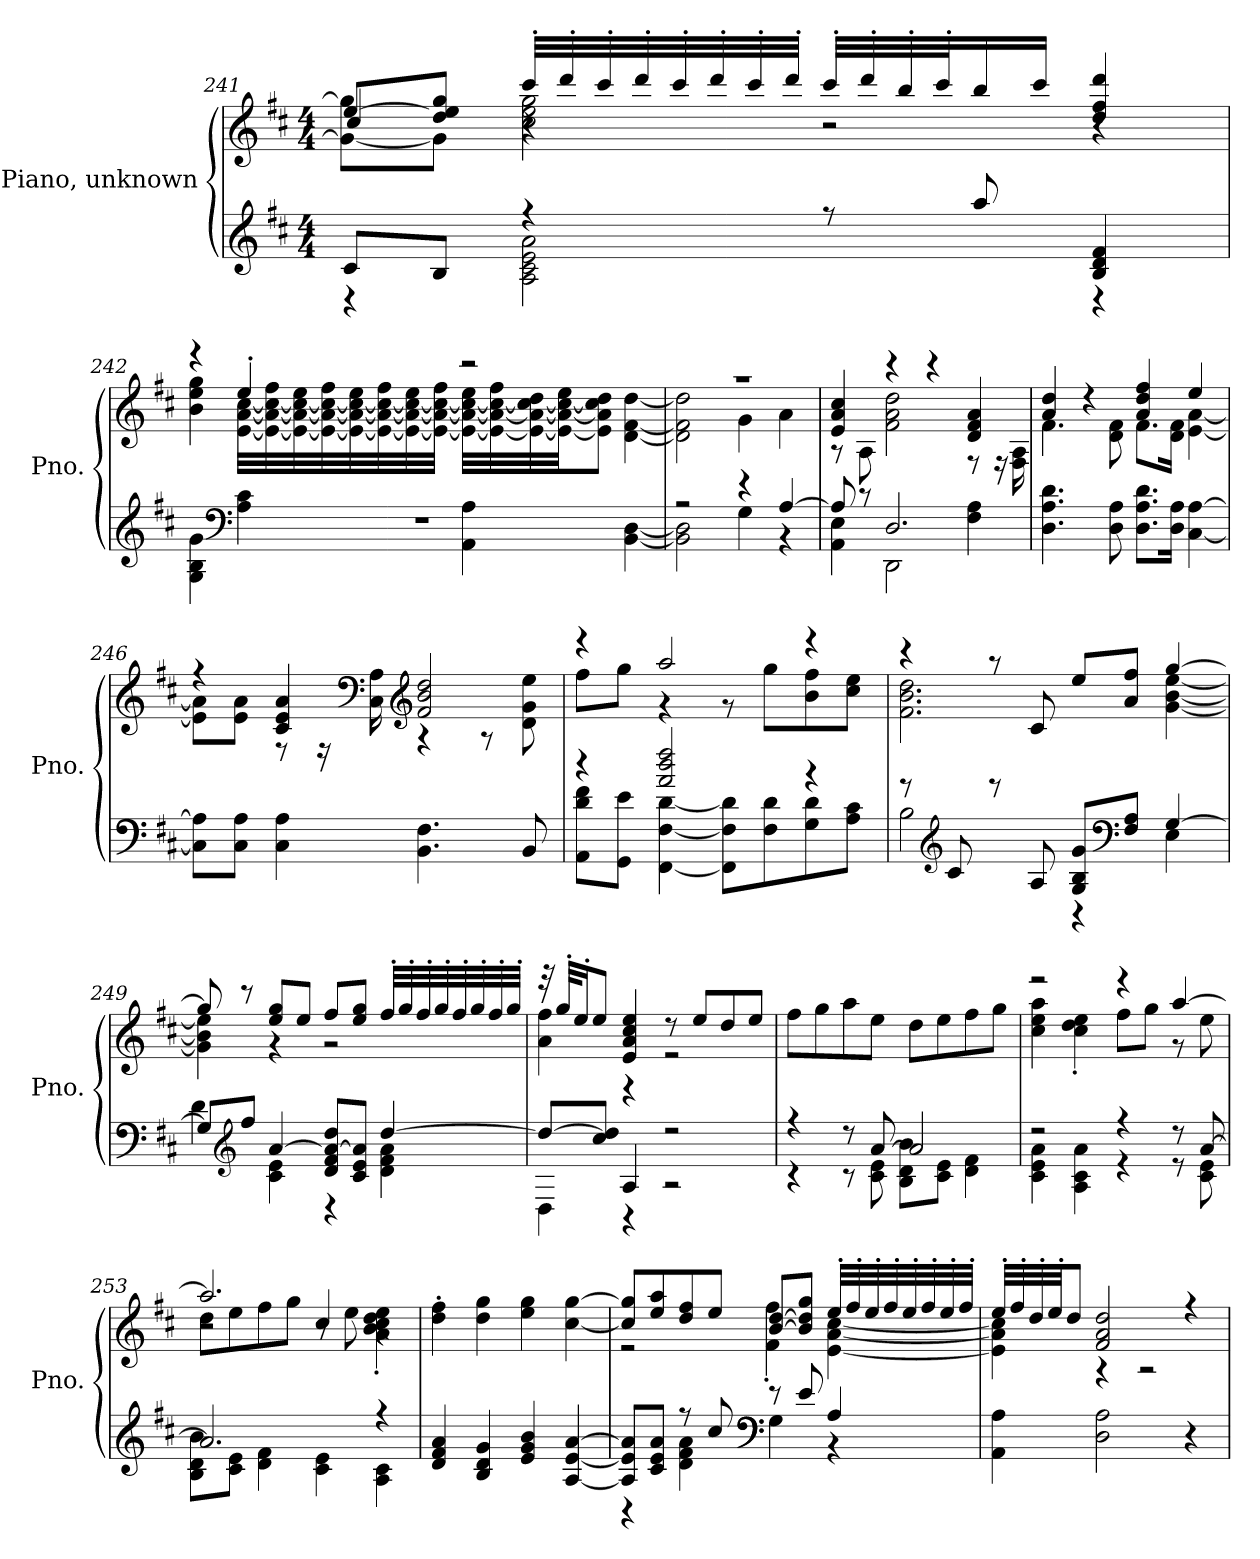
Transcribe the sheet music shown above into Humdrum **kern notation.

**kern	**kern
*part1	*part1
*staff2	*staff1
*I"Piano, unknown	*
*I'Pno.	*
!!LO:LB:g=z
*clefG2	*clefG2
*k[f#c#]	*k[f#c#]
*M4/4	*M4/4
=241	=241
*^	*^
*	*	*	*^
8c#/L	4r	[8ee/L	8g\_ 8gg\]L	4cc#'/
8B/J	.	8dd/ 8ee/] 8gg/J	8g\J]	.
4r	2A\ 2c#\ 2e\ 2a\	32ccc#'/LLL	2cc#\ 2ee\ 2gg\	4r
.	.	32ddd'/	.	.
.	.	32ccc#'/	.	.
.	.	32ddd'/	.	.
.	.	32ccc#'/	.	.
.	.	32ddd'/	.	.
.	.	32ccc#'/	.	.
.	.	32ddd'/JJJ	.	.
8r	.	32ccc#'/LLL	.	2r
.	.	32ddd'/	.	.
.	.	32bb'/	.	.
.	.	32ccc#'/J	.	.
8aa/	.	16bb/	.	.
.	.	16ccc#/JJ	.	.
4B/ 4d/ 4f#/	4r	4dd/ 4ff#/ 4ddd/	4r	.
*	*	*	*v	*v
!!LO:LB:g=z
=242	=242	=242	=242
1r	4G\ 4B\ 4g\	4r	4b\ 4ee\ 4gg\
*clefF4	*	*	*
.	4A\ 4c#\	4ee'/	[32e\ [32a\ [32cc#\LLL
.	.	.	32e\_ 32a\_ 32cc#\_ 32ff#\
.	.	.	32e\_ 32a\_ 32cc#\_ 32ee\
.	.	.	32e\_ 32a\_ 32cc#\_ 32ff#\
.	.	.	32e\_ 32a\_ 32cc#\_ 32ee\
.	.	.	32e\_ 32a\_ 32cc#\_ 32ff#\
.	.	.	32e\_ 32a\_ 32cc#\_ 32ee\
.	.	.	32e\_ 32a\_ 32cc#\_ 32ff#\JJJ
.	4AA\ 4A\	2r	32e\_ 32a\_ 32cc#\_ 32ee\LLL
.	.	.	32e\_ 32a\_ 32cc#\_ 32ff#\
.	.	.	32e\_ 32a\_ 32cc#\_ 32dd\
.	.	.	32e\_ 32a\_ 32cc#\_ 32ee\JJ
.	.	.	8e\] 8a\] 8cc#\] 8dd\J
.	[4BB\ [4D\	.	[4d\ [4f#\ [4dd\
=243	=243	=243	=243
2r	2BB\] 2D\]	1r	2d\] 2f#\] 2dd\]
4r	4G\	.	4g\
[4A/	4r	.	4a\
=244	=244	=244	=244
8A/]	4AA\ 4E\	4e/ 4a/ 4cc#/	8r
8r	.	.	8A\
2.D/	2DD\	4r	2f#\ 2a\ 2dd\
.	.	4r	.
.	4F#\ 4A\	4d/ 4f#/ 4a/	8r
.	.	.	16r
.	.	.	16F#\ 16A\
*v	*v	*	*
!!LO:LB:g=z	!!
=245	=245	=245
4.D\ 4.A\ 4.d\	4a/ 4dd/	4.f#\
.	4r	.
8D\ 8A\	.	8d\ 8f#\
8.D\ 8.A\ 8.d\L	4a/ 4dd/ 4ff#/	8.f#\L
16D\ 16A\Jk	.	16d\ 16f#\Jk
[4C#\ [4A\	4ee/	[4e\ [4a\
=246	=246	=246
8C#\] 8A\]L	4r	8e\] 8a\]L
8C#\ 8A\J	.	8e\ 8a\J
4C#\ 4A\	4c#/ 4e/ 4a/	8r
.	.	16r
*	*clefF4	*
.	.	16C#\ 16A\
*	*clefG2	*
4.BB\ 4.F#\	2f#/ 2b/ 2dd/	4r
.	.	8r
8BB/	.	8d\ 8g\ 8ee\
=247	=247	=247
*^	*	*
4r	8AA\ 8d\ 8f#\L	4r	8ff#\L
.	8GG\ 8e\J	.	8gg\J
2a/ 2dd/ 2ff#/	[4FF#\ [4F#\ [4d\	2aa/	4r
.	8FF#\] 8F#\] 8d\]L	.	8r
.	8F#\ 8d\	.	8gg\L
4r	8G\ 8d\	4r	8b\ 8ff#\
.	8A\ 8c#\J	.	8cc#\ 8ee\J
=248	=248	=248	=248
8r	2B\	4r	2.f#\ 2.b\ 2.dd\
*clefG2	*	*	*
8c#/	.	.	.
8r	.	8r	.
8A/	.	8c#/	.
8G/ 8B/ 8g/L	4r	8ee/L	.
*clefF4	*	*	*
8F#/ 8A/J	.	8a/ 8ff#/J	.
[4G/	4E\	[4gg/	[4g\ [4b\ [4ee\
!!LO:LB:g=z	!!
=249	=249	=249	=249
8G/L]	4d\	8gg/]	4g\] 4b\] 4ee\]
*clefG2	*	*	*
8ff#/J	.	8r	.
[4a/	4c#\ 4e\	8ee/ 8gg/L	4r
.	.	8ee/J	.
8d/ 8f#/ 8a/_ 8dd/L	4r	8ff#/L	2r
8c#/ 8e/ 8a/]J	.	8ee/ 8gg/J	.
[4dd/	4d\ 4f#\ 4a\	32ff#'/LLL	.
.	.	32gg'/	.
.	.	32ff#'/	.
.	.	32gg'/	.
.	.	32ff#'/	.
.	.	32gg'/	.
.	.	32ff#'/	.
.	.	32gg'/JJJ	.
=250	=250	=250	=250
8dd/L_	4D\	32r	4a\ 4ff#\
.	.	32gg'/KLL	.
.	.	16ee'/J	.
8cc#/ 8dd/]J	.	8ee/J	.
4A/	4r	4e/ 4a/ 4cc#/ 4ee/	4r
2r	2r	8r	2r
.	.	8ee/L	.
.	.	8dd/	.
.	.	8ee/J	.
*	*	*v	*v
=251	=251	=251
4r	4r	8ff#\L
.	.	8gg\
8r	8r	8aa\
[8a/	8c#\ 8e\	8ee\J
2a/]	8B\ 8d\ 8b\L	8dd\L
.	8c#\ 8e\J	8ee\
.	4d\ 4f#\	8ff#\
.	.	8gg\J
=252	=252	=252
*	*	*^
2r	4c#\ 4e\ 4a\	2r	4cc#\ 4ee\ 4aa\
.	4A\ 4c#\ 4a\	.	4cc#\' 4dd\' 4ee\'
4r	4r	4r	8ff#\L
.	.	.	8gg\J
8r	8r	[4aa/	8r
[8a/	8c#\ 8e\	.	8ee\
!!LO:PB:g=z
=253	=253	=253	=253
*	*	*	*^
2.a/]	8B\ 8d\ 8b\L	2.aa/]	8dd\L	2r
.	8c#\ 8e\J	.	8ee\	.
.	4d\ 4f#\	.	8ff#\	.
.	.	.	8gg\J	.
.	4c#\ 4e\	.	8r	4cc#/
.	.	.	8ee\	.
4r	4A\ 4c#\	4r	4a\' 4b\' 4cc#\' 4dd\' 4ee\'	4r
*v	*v	*	*	*
*	*v	*v	*v
=254	=254
4d/ 4f#/ 4a/	4dd\' 4ff#\'
4B/ 4d/ 4g/	4dd\ 4gg\
4e/ 4g/ 4b/	4ee\ 4gg\
[4A/ [4e/ [4a/	[4cc#\ [4gg\
=255	=255
*^	*^
8A/] 8e/] 8a/]L	4r	8cc#/] 8gg/]L	2r
8c#/ 8e/ 8a/J	.	8ee/ 8aa/	.
8r	4d\ 4f#\ 4a\	8dd/ 8ff#/	.
8cc#/	.	8ee/J	.
*clefF4	*	*	*
8r	4G\	[8b/ [8dd/L	4f#\' 4ff#\'
8e/	.	8b/] 8dd/] 8gg/J	.
4A/	4r	32ee'/LLL	[4e\ [4a\ [4cc#\
.	.	32ff#'/	.
.	.	32ee'/	.
.	.	32ff#'/	.
.	.	32ee'/	.
.	.	32ff#'/	.
.	.	32ee'/	.
.	.	32ff#'/JJJ	.
*v	*v	*	*
=256	=256	=256
4AA\ 4A\	32ee'/LLL	4e\] 4a\] 4cc#\]
.	32ff#'/	.
.	32dd'/	.
.	32ee'/JJ	.
.	8dd/J	.
2D\ 2A\	2f#/ 2a/ 2dd/	4r
.	.	2r
4r	4r	.
*	*v	*v
=	=
*-	*-
